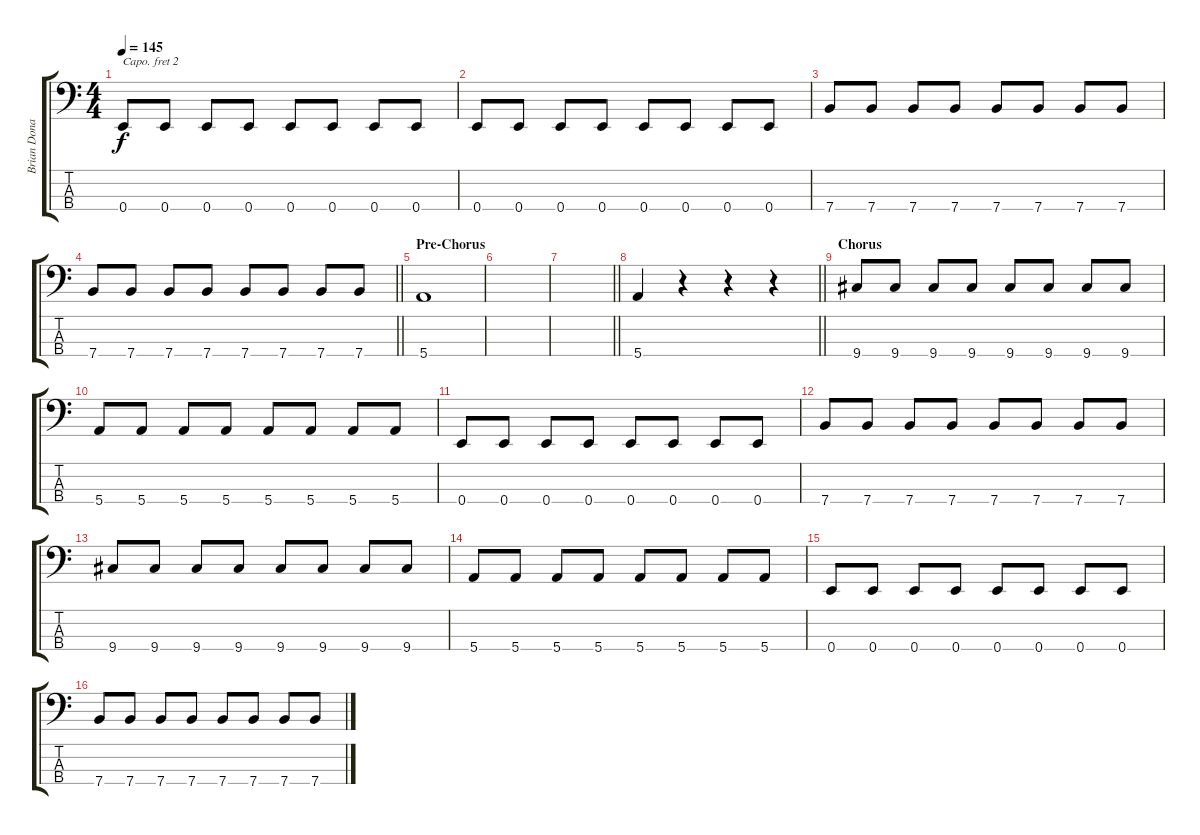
\track ("Brian Donahue (Bass)" "Brian Dona") {instrument electricbassfinger}
\staff {score tabs}
\capo 2
\tuning (G2 D2 A1 D1) {hide}
\ts (4 4)
\tempo 145
\clef f4
\ks c
0.4.8{dy f} 0.4.8 0.4.8 0.4.8 0.4.8 0.4.8 0.4.8 0.4.8 |
0.4.8 0.4.8 0.4.8 0.4.8 0.4.8 0.4.8 0.4.8 0.4.8 |
7.4.8 7.4.8 7.4.8 7.4.8 7.4.8 7.4.8 7.4.8 7.4.8 |
\barLineRight lightlight
7.4.8 7.4.8 7.4.8 7.4.8 7.4.8 7.4.8 7.4.8 7.4.8 |
\section ("" "Pre-Chorus")
5.4.1{volume 1} |
|
\barLineRight lightlight
|
\barLineRight lightlight
5.4.4{volume 13} r.4 r.4 r.4 |
\section ("" "Chorus")
9.4.8 9.4.8 9.4.8 9.4.8 9.4.8 9.4.8 9.4.8 9.4.8 |
5.4.8 5.4.8 5.4.8 5.4.8 5.4.8 5.4.8 5.4.8 5.4.8 |
0.4.8 0.4.8 0.4.8 0.4.8 0.4.8 0.4.8 0.4.8 0.4.8 |
7.4.8 7.4.8 7.4.8 7.4.8 7.4.8 7.4.8 7.4.8 7.4.8 |
9.4.8 9.4.8 9.4.8 9.4.8 9.4.8 9.4.8 9.4.8 9.4.8 |
5.4.8 5.4.8 5.4.8 5.4.8 5.4.8 5.4.8 5.4.8 5.4.8 |
0.4.8 0.4.8 0.4.8 0.4.8 0.4.8 0.4.8 0.4.8 0.4.8 |
7.4.8 7.4.8 7.4.8 7.4.8 7.4.8 7.4.8 7.4.8 7.4.8
